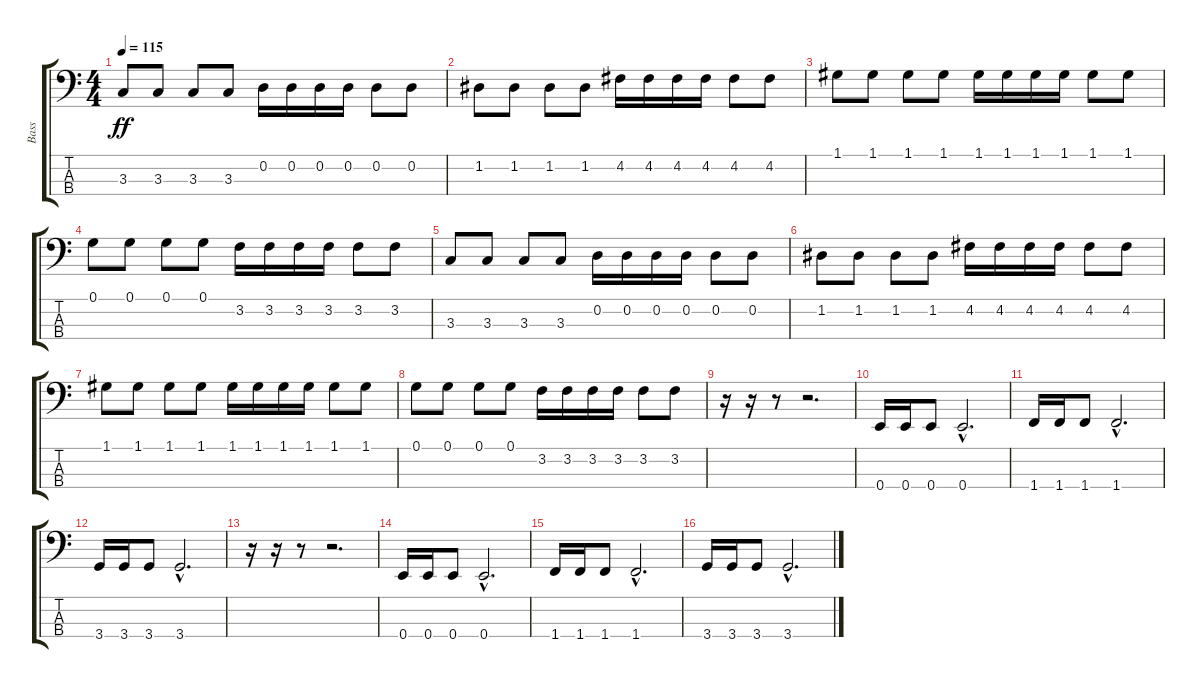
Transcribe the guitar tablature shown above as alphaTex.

\track ("Bass" "Bass") {instrument electricbasspick}
\staff {score tabs}
\tuning (G2 D2 A1 E1) {hide}
\ts (4 4)
\tempo 115
\clef f4
\ks c
3.3.8{dy ff} 3.3.8 3.3.8 3.3.8 0.2.16 0.2.16 0.2.16 0.2.16 0.2.8 0.2.8 |
1.2.8 1.2.8 1.2.8 1.2.8 4.2.16 4.2.16 4.2.16 4.2.16 4.2.8 4.2.8 |
1.1.8 1.1.8 1.1.8 1.1.8 1.1.16 1.1.16 1.1.16 1.1.16 1.1.8 1.1.8 |
0.1.8 0.1.8 0.1.8 0.1.8 3.2.16 3.2.16 3.2.16 3.2.16 3.2.8 3.2.8 |
3.3.8 3.3.8 3.3.8 3.3.8 0.2.16 0.2.16 0.2.16 0.2.16 0.2.8 0.2.8 |
1.2.8 1.2.8 1.2.8 1.2.8 4.2.16 4.2.16 4.2.16 4.2.16 4.2.8 4.2.8 |
1.1.8 1.1.8 1.1.8 1.1.8 1.1.16 1.1.16 1.1.16 1.1.16 1.1.8 1.1.8 |
0.1.8 0.1.8 0.1.8 0.1.8 3.2.16 3.2.16 3.2.16 3.2.16 3.2.8 3.2.8 |
r.16 r.16 r.8 r.2{d} |
0.4.16 0.4.16 0.4.8 0.4{hac}.2{d} |
1.4.16 1.4.16 1.4.8 1.4{hac}.2{d} |
3.4.16 3.4.16 3.4.8 3.4{hac}.2{d} |
r.16 r.16 r.8 r.2{d} |
0.4.16 0.4.16 0.4.8 0.4{hac}.2{d} |
1.4.16 1.4.16 1.4.8 1.4{hac}.2{d} |
3.4.16 3.4.16 3.4.8 3.4{hac}.2{d}
